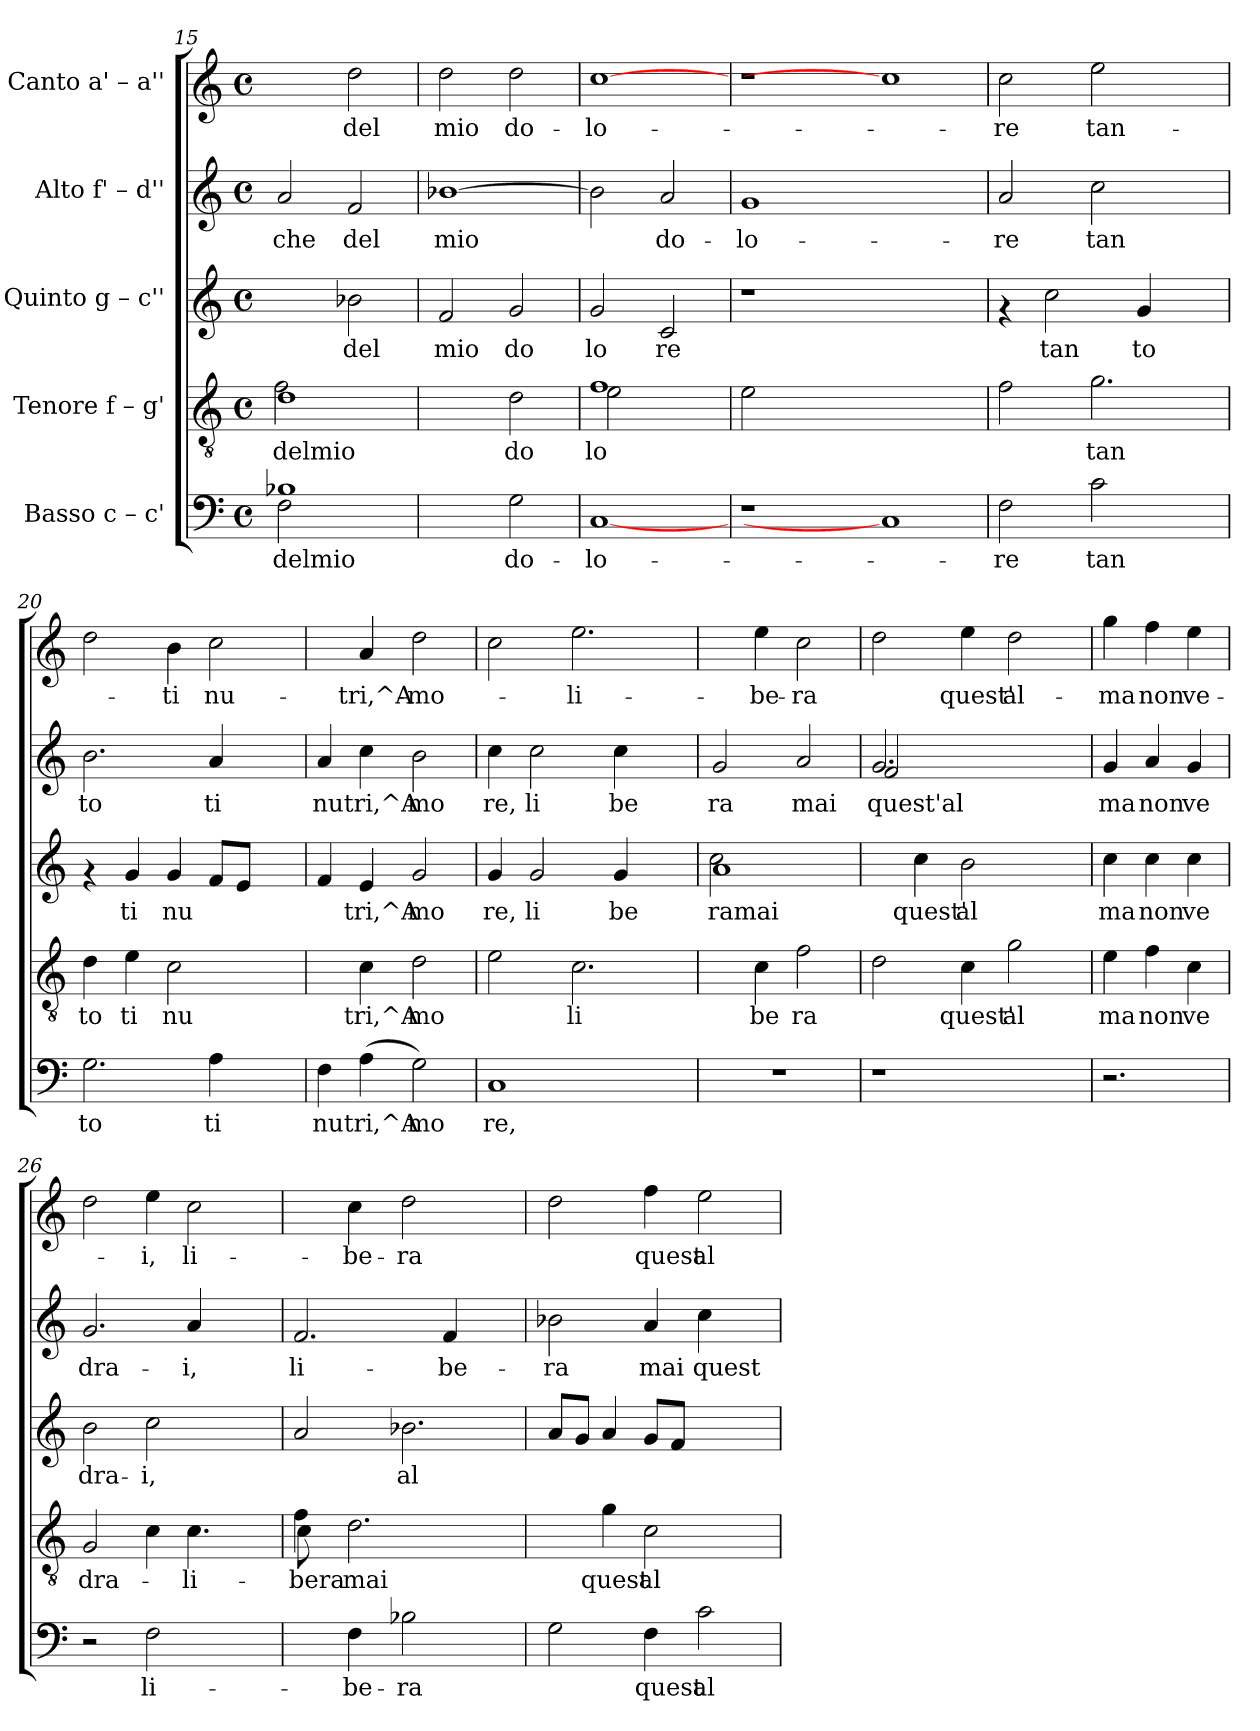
**kern	**text	**kern	**text	**kern	**text	**kern	**text	**kern	**text
*part5	*part5	*part4	*part4	*part3	*part3	*part2	*part2	*part1	*part1
*staff5	*staff5	*staff4	*staff4	*staff3	*staff3	*staff2	*staff2	*staff1	*staff1
*I"Basso  c – c'	*	*I"Tenore  f – g'	*	*I"Quinto  g – c''	*	*I"Alto  f' – d''	*	*I"Canto  a' – a''	*
*clefF4	*	*clefGv2	*	*clefG2	*	*clefG2	*	*clefG2	*
*k[]	*	*k[]	*	*k[]	*	*k[]	*	*k[]	*
*C:	*	*C:	*	*C:	*	*C:	*	*C:	*
*M4/4	*	*M4/4	*	*M4/4	*	*M4/4	*	*M4/4	*
*met(c)	*	*met(c)	*	*met(c)	*	*met(c)	*	*met(c)	*
=15	=15	=15	=15	=15	=15	=15	=15	=15	=15
*^	*	*	*	*	*	*	*	*	*
!	!	!LO:LY:b:cj	!	!LO:LY:b:rj	!	!	!	!LO:LY:b:rj	!	!
*	*	*	*^	*	*	*	*	*	*	*
1B-X	2F\	delmio	1d	2f\	delmio	2ryy	.	2a/	che	2ryy	.
!	!	!	!	!	!	!	!LO:LY:b:rj	!	!LO:LY:b:rj	!	!LO:LY:b:rj
.	2ryy	.	.	2ryy	.	2b-X\	del	2f/	del	2dd\	del
=16	=16	=16	=16	=16	=16	=16	=16	=16	=16	=16	=16
!	!	!	!	!	!	!	!LO:LY:b:rj	!	!LO:LY:b:rj	!	!LO:LY:b:rj
*v	*v	*	*	*	*	*	*	*	*	*	*
*	*	*v	*v	*	*	*	*	*	*	*
2ryy	.	2ryy	.	2f/	mio	[1b-X	mio	2dd\	mio
!	!LO:LY:b:cj	!	!LO:LY:b:rj	!	!LO:LY:b:rj	!	!	!	!LO:LY:b:rj
2G\	do-	2d\	do	2g/	do	.	.	2dd\	do-
=17	=17	=17	=17	=17	=17	=17	=17	=17	=17
!	!LO:LY:b:cj	!	!LO:LY:b:rj	!	!LO:LY:b:rj	!	!	!	!LO:LY:b:rj
*	*	*^	*	*	*	*	*	*	*
[1C	-lo-	1f	2e\	lo	2g/	lo	2b-]	.	[1cc	-lo-
!	!	!	!	!	!	!LO:LY:b:rj	!	!LO:LY:b:rj	!	!
.	.	.	2ryy	.	2c/	re	2a/	do-	.	.
=18	=18	=18	=18	=18	=18	=18	=18	=18	=18	=18
!	!	!	!	!LO:LY:b:rj	!	!	!	!LO:LY:b:rj	!	!
*	*	*v	*v	*	*	*	*	*	*	*
1r	.	2e\	.	1r	.	1g	-lo-	1r	.
.	.	1.ryy	.	.	.	.	.	.	.
1C]	.	.	.	1ryy	.	1ryy	.	1cc]	.
!!LO:PB:g=z
=19	=19	=19	=19	=19	=19	=19	=19	=19	=19
!	!LO:LY:b:cj	!	!	!	!	!	!LO:LY:b:rj	!	!LO:LY:b:rj
2F\	-re	2f\	.	4rf	.	2a/	-re	2cc\	-re
!	!	!	!	!	!LO:LY:b:rj	!	!	!	!
.	.	.	.	2cc\	tan	.	.	.	.
!	!LO:LY:b:cj	!	!LO:LY:b:rj	!	!	!	!LO:LY:b:rj	!	!LO:LY:b:rj
2c\	tan	2.g\	tan	.	.	2cc\	tan	2ee\	tan-
!	!	!	!	!	!LO:LY:b:rj	!	!	!	!
.	.	.	.	4g/	to	.	.	.	.
4ryy	.	.	.	4ryy	.	4ryy	.	4ryy	.
=20	=20	=20	=20	=20	=20	=20	=20	=20	=20
!	!LO:LY:b:cj	!	!LO:LY:b:rj	!	!	!	!LO:LY:b:rj	!	!
2.G\	to	4d\	to	4rf	.	2.b\	to	2dd\	.
!	!	!	!LO:LY:b:rj	!	!LO:LY:b:rj	!	!	!	!
.	.	4e\	ti	4g/	ti	.	.	.	.
!	!	!	!LO:LY:b:rj	!	!LO:LY:b:rj	!	!	!	!LO:LY:b:rj
.	.	2c\	nu	4g/	nu	.	.	4b\	-ti
!	!LO:LY:b:cj	!	!	!	!LO:LY:b:rj	!	!LO:LY:b:rj	!	!LO:LY:b:rj
4A\	ti	.	.	8f/L	.	4a/	ti	2cc\	nu-
!	!	!	!	!	!LO:LY:b:rj	!	!	!	!
.	.	.	.	8e/J	.	.	.	.	.
4ryy	.	4ryy	.	4ryy	.	4ryy	.	.	.
=21	=21	=21	=21	=21	=21	=21	=21	=21	=21
!	!LO:LY:b:cj	!	!	!	!LO:LY:b:rj	!	!LO:LY:b:rj	!	!
4F\	nu	4ryy	.	4f/	.	4a/	nu	4ryy	.
!	!LO:LY:b:cj	!	!LO:LY:b:rj	!	!LO:LY:b:rj	!	!LO:LY:b:rj	!	!LO:LY:b:rj
(<4A\	tri,^A	4c\	tri,^A	4e/	tri,^A	4cc\	tri,^A	4a/	-tri,^A-
!	!LO:LY:b:cj	!	!LO:LY:b:rj	!	!LO:LY:b:rj	!	!LO:LY:b:rj	!	!LO:LY:b:rj
2G\)	mo	2d\	mo	2g/	mo	2b\	mo	2dd\	-mo-
=22	=22	=22	=22	=22	=22	=22	=22	=22	=22
!	!LO:LY:b:cj	!	!	!	!LO:LY:b:rj	!	!LO:LY:b:rj	!	!
1C	re,	2e\	.	4g/	re,	4cc\	re,	2cc\	.
!	!	!	!	!	!LO:LY:b:rj	!	!LO:LY:b:rj	!	!
.	.	.	.	2g/	li	2cc\	li	.	.
!	!	!	!LO:LY:b:rj	!	!	!	!	!	!LO:LY:b:rj
.	.	2.c\	li	.	.	.	.	2.ee\	-li-
!	!	!	!	!	!LO:LY:b:rj	!	!LO:LY:b:rj	!	!
.	.	.	.	4g/	be	4cc\	be	.	.
4ryy	.	.	.	4ryy	.	4ryy	.	.	.
=23	=23	=23	=23	=23	=23	=23	=23	=23	=23
*	*	*	*	*^	*	*	*	*	*
!	!	!	!	!	!	!LO:LY:b:rj	!	!LO:LY:b:rj	!	!
1r	.	4ryy	.	1a	2cc\	ramai	2g/	ra	4ryy	.
!	!	!	!LO:LY:b:rj	!	!	!	!	!	!	!LO:LY:b:rj
.	.	4c\	be	.	.	.	.	.	4ee\	-be-
!	!	!	!LO:LY:b:rj	!	!	!	!	!LO:LY:b:rj	!	!LO:LY:b:rj
.	.	2f\	ra	.	2ryy	.	2a/	mai	2cc\	-ra
=24	=24	=24	=24	=24	=24	=24	=24	=24	=24	=24
*	*	*	*	*	*	*	*^	*	*	*
!	!	!	!	!	!	!	!	!	!LO:LY:b:rj	!	!
*	*	*	*	*v	*v	*	*	*	*	*	*
1r	.	2d\	.	4ryy	.	2.g/	2f/	quest'al	2dd\	.
!	!	!	!	!	!LO:LY:b:rj	!	!	!	!	!
.	.	.	.	4cc\	quest'	.	.	.	.	.
!	!	!	!LO:LY:b:rj	!	!LO:LY:b:rj	!	!	!	!	!LO:LY:b:rj
.	.	4c\	quest'	2b\	al	.	2ryy	.	4ee\	quest'
!	!	!	!LO:LY:b:rj	!	!	!	!	!	!	!LO:LY:b:rj
.	.	2g\	al	.	.	2ryy	.	.	2dd\	al-
4ryy	.	.	.	4ryy	.	.	4ryy	.	.	.
=25	=25	=25	=25	=25	=25	=25	=25	=25	=25	=25
!	!	!	!LO:LY:b:rj	!	!LO:LY:b:rj	!	!	!LO:LY:b:rj	!	!LO:LY:b:rj
*	*	*	*	*	*	*v	*v	*	*	*
2.r	.	4e\	ma	4cc\	ma	4g/	ma	4gg\	-ma
!	!	!	!LO:LY:b:rj	!	!LO:LY:b:rj	!	!LO:LY:b:rj	!	!LO:LY:b:rj
.	.	4f\	non	4cc\	non	4a/	non	4ff\	non
!	!	!	!LO:LY:b:rj	!	!LO:LY:b:rj	!	!LO:LY:b:rj	!	!LO:LY:b:rj
.	.	4c\	ve	4cc\	ve	4g/	ve	4ee\	ve-
!!LO:PB:g=z
=26	=26	=26	=26	=26	=26	=26	=26	=26	=26
!	!	!	!LO:LY:b:rj	!	!LO:LY:b:rj	!	!LO:LY:b:rj	!	!
2r	.	2G/	dra-	2b\	dra-	2.g/	dra-	2dd\	.
!	!LO:LY:b:cj	!	!	!	!LO:LY:b:rj	!	!	!	!LO:LY:b:rj
2F\	li-	4c\	.	2cc\	-i,	.	.	4ee\	-i,
!	!	!	!LO:LY:b:rj	!	!	!	!LO:LY:b:rj	!	!LO:LY:b:rj
.	.	4.c\	-li-	.	.	4a/	-i,	2cc\	li-
4ryy	.	.	.	4ryy	.	4ryy	.	.	.
.	.	8ryy	.	.	.	.	.	.	.
=27	=27	=27	=27	=27	=27	=27	=27	=27	=27
*	*	*^	*	*	*	*	*	*	*
!	!	!	!	!LO:LY:b:rj	!	!	!	!LO:LY:b:rj	!	!
4ryy	.	4f\	8c\	-bera	2a/	.	2.f/	li-	4ryy	.
.	.	.	4ryy	.	.	.	.	.	.	.
!	!LO:LY:b:cj	!	!	!LO:LY:b:rj	!	!	!	!	!	!LO:LY:b:rj
4F\	-be-	2.d\	.	mai	.	.	.	.	4cc\	-be-
.	.	.	2..ryy	.	.	.	.	.	.	.
!	!LO:LY:b:cj	!	!	!	!	!LO:LY:b:rj	!	!	!	!LO:LY:b:rj
2B-X\	-ra	.	.	.	2.b-X\	al-	.	.	2dd\	-ra
!	!	!	!	!	!	!	!	!LO:LY:b:rj	!	!
.	.	.	.	.	.	.	4f/	-be-	.	.
4ryy	.	4ryy	.	.	.	.	4ryy	.	4ryy	.
*	*	*v	*v	*	*	*	*	*	*	*
=28	=28	=28	=28	=28	=28	=28	=28	=28	=28
!	!	!	!	!	!LO:LY:b:rj	!	!LO:LY:b:rj	!	!
2G\	.	4ryy	.	8a/L	--	2b-X\	-ra	2dd\	.
!	!	!	!	!	!LO:LY:b:rj	!	!	!	!
.	.	.	.	8g/J	--	.	.	.	.
!	!	!	!LO:LY:b:rj	!	!LO:LY:b:rj	!	!	!	!
.	.	4g\	quest	4a/	--	.	.	.	.
!	!LO:LY:b:cj	!	!LO:LY:b:rj	!	!LO:LY:b:rj	!	!LO:LY:b:rj	!	!LO:LY:b:rj
4F\	quest	2c\	al-	8g/L	--	4a/	mai	4ff\	quest
!	!	!	!	!	!LO:LY:b:rj	!	!	!	!
.	.	.	.	8f/J	--	.	.	.	.
!	!LO:LY:b:cj	!	!	!	!	!	!LO:LY:b:rj	!	!LO:LY:b:rj
2c\	al-	.	.	2ryy	.	4cc\	quest	2ee\	al-
.	.	4ryy	.	.	.	4ryy	.	.	.
=	=	=	=	=	=	=	=	=	=
*-	*-	*-	*-	*-	*-	*-	*-	*-	*-
